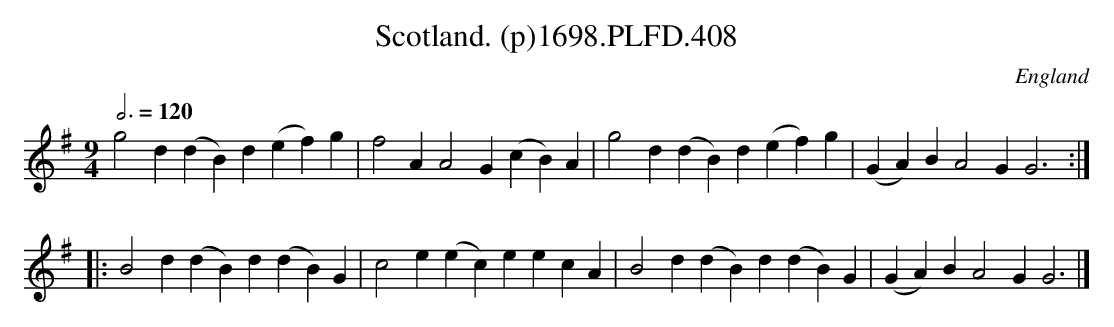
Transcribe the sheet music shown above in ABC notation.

X:1
T:Scotland. (p)1698.PLFD.408
M:9/4
L:1/4
Q:3/4=120
O:England
K:G
g2d(dB)d(ef)g|f2AA2G(cB)A|g2d(dB)d(ef)g|(GA)BA2GG3:|
|:B2d(dB)d(dB)G|c2e(ec)eecA|B2d(dB)d(dB)G|(GA)BA2GG3|]
